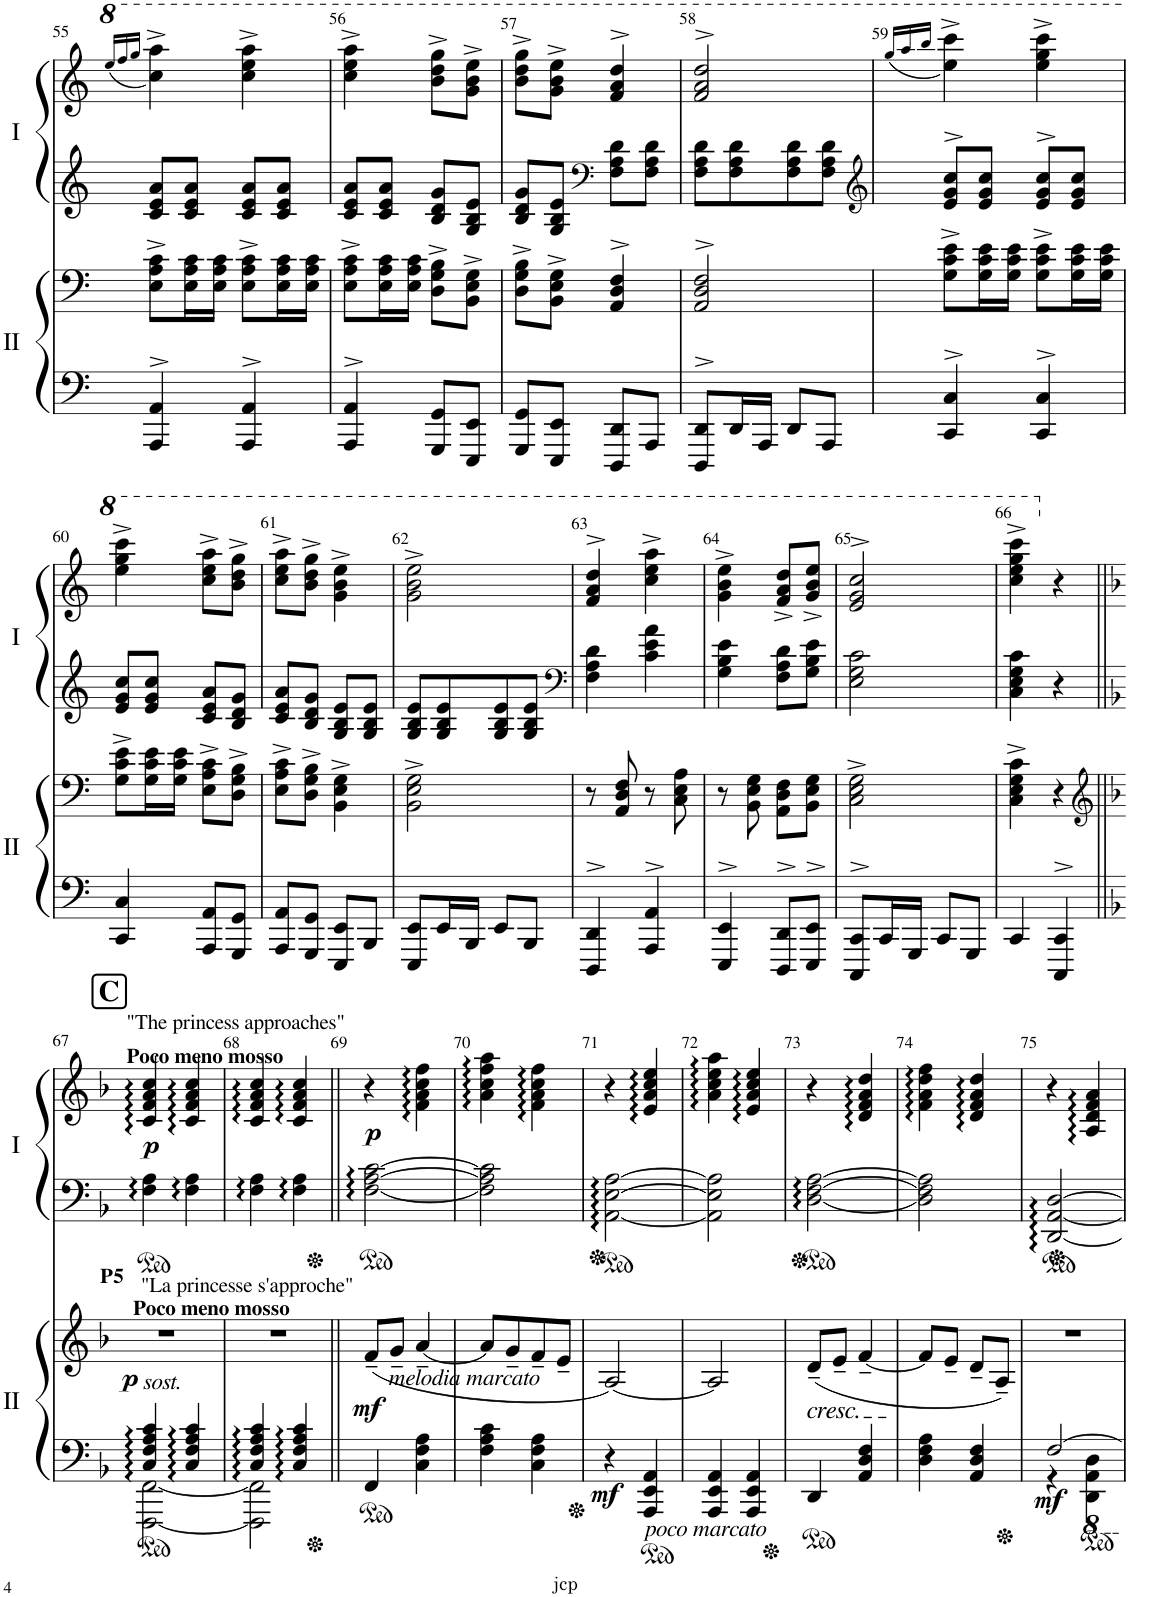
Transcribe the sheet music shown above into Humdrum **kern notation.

**kern	**kern	**dynam	**kern	**kern	**dynam
*part2	*part2	*part2	*part1	*part1	*part1
*staff4	*staff3	*staff3/4	*staff2	*staff1	*staff1/2
*I"Piano II	*	*	*I"Piano I	*	*
*I'II	*	*	*I'I	*	*
!!LO:PB:g=z
*clefF4	*clefF4	*	*clefG2	*clefG2	*
*k[]	*k[]	*	*k[]	*k[]	*
*M2/4	*M2/4	*	*M2/4	*M2/4	*
=55	=55	=55	=55	=55	=55
.	.	.	.	(16qeee/LL	.
.	.	.	.	16qfff/	.
.	.	.	.	16qggg/JJ	.
4AAA/^> 4AA/^>	8E\^ 8A\^ 8c\^L	.	8c/ 8e/ 8a/L	4ccc\^ 4aaa\^)	.
.	16E\ 16A\ 16c\L	.	8c/ 8e/ 8a/J	.	.
.	16E\ 16A\ 16c\JJ	.	.	.	.
4AAA/^> 4AA/^>	8E\^ 8A\^ 8c\^L	.	8c/ 8e/ 8a/L	4ccc\^ 4eee\^ 4aaa\^	.
.	16E\ 16A\ 16c\L	.	8c/ 8e/ 8a/J	.	.
.	16E\ 16A\ 16c\JJ	.	.	.	.
=56	=56	=56	=56	=56	=56
4AAA/^> 4AA/^>	8E\^ 8A\^ 8c\^L	.	8c/ 8e/ 8a/L	4ccc\^ 4eee\^ 4aaa\^	.
.	16E\ 16A\ 16c\L	.	8c/ 8e/ 8a/J	.	.
.	16E\ 16A\ 16c\JJ	.	.	.	.
8GGG/ 8GG/L	8D\^ 8G\^ 8B\^L	.	8B/ 8d/ 8g/L	8bb\^ 8ddd\^ 8ggg\^L	.
8EEE/ 8EE/J	8BB\^ 8E\^ 8G\^J	.	8G/ 8B/ 8e/J	8gg\^ 8bb\^ 8eee\^J	.
=57	=57	=57	=57	=57	=57
8GGG/ 8GG/L	8D\^ 8G\^ 8B\^L	.	8B/ 8d/ 8g/L	8bb\^ 8ddd\^ 8ggg\^L	.
8EEE/ 8EE/J	8BB\^ 8E\^ 8G\^J	.	8G/ 8B/ 8e/J	8gg\^ 8bb\^ 8eee\^J	.
*	*	*	*clefF4	*	*
8DDD/ 8DD/L	4AA/^> 4D/^> 4F/^>	.	8F\ 8A\ 8d\L	4ff/^> 4aa/^> 4ddd/^>	.
8AAA/J	.	.	8F\ 8A\ 8d\J	.	.
=58	=58	=58	=58	=58	=58
8DDD/^> 8DD/^>L	2AA/^> 2D/^> 2F/^>	.	8F\ 8A\ 8d\L	2ff/^> 2aa/^> 2ddd/^>	.
16DD/L	.	.	8F\ 8A\ 8d\	.	.
16AAA/JJ	.	.	.	.	.
8DD/L	.	.	8F\ 8A\ 8d\	.	.
8AAA/J	.	.	8F\ 8A\ 8d\J	.	.
=59	=59	=59	=59	=59	=59
*	*	*	*clefG2	*	*
.	.	.	.	(16qggg/LL	.
.	.	.	.	16qaaa/	.
.	.	.	.	16qbbb/JJ	.
4CC/^> 4C/^>	8G\^ 8c\^ 8e\^L	.	8e/^> 8g/^> 8cc/^>L	4eee\^ 4cccc\^)	.
.	16G\ 16c\ 16e\L	.	8e/ 8g/ 8cc/J	.	.
.	16G\ 16c\ 16e\JJ	.	.	.	.
4CC/^> 4C/^>	8G\^ 8c\^ 8e\^L	.	8e/^> 8g/^> 8cc/^>L	4eee\^ 4ggg\^ 4cccc\^	.
.	16G\ 16c\ 16e\L	.	8e/ 8g/ 8cc/J	.	.
.	16G\ 16c\ 16e\JJ	.	.	.	.
!!LO:LB:g=z
=60	=60	=60	=60	=60	=60
4CC/ 4C/	8G\^ 8c\^ 8e\^L	.	8e/ 8g/ 8cc/L	4eee\^ 4ggg\^ 4cccc\^	.
.	16G\ 16c\ 16e\L	.	8e/ 8g/ 8cc/J	.	.
.	16G\ 16c\ 16e\JJ	.	.	.	.
8AAA/ 8AA/L	8E\^ 8A\^ 8c\^L	.	8c/ 8e/ 8a/L	8ccc\^ 8eee\^ 8aaa\^L	.
8GGG/ 8GG/J	8D\^ 8G\^ 8B\^J	.	8B/ 8d/ 8g/J	8bb\^ 8ddd\^ 8ggg\^J	.
=61	=61	=61	=61	=61	=61
8AAA/ 8AA/L	8E\^ 8A\^ 8c\^L	.	8c/ 8e/ 8a/L	8ccc\^ 8eee\^ 8aaa\^L	.
8GGG/ 8GG/J	8D\^ 8G\^ 8B\^J	.	8B/ 8d/ 8g/J	8bb\^ 8ddd\^ 8ggg\^J	.
8EEE/ 8EE/L	4BB\^ 4E\^ 4G\^	.	8G/ 8B/ 8e/L	4gg\^ 4bb\^ 4eee\^	.
8BBB/J	.	.	8G/ 8B/ 8e/J	.	.
=62	=62	=62	=62	=62	=62
8EEE/ 8EE/L	2BB\^ 2E\^ 2G\^	.	8G/ 8B/ 8e/L	2gg\^ 2bb\^ 2eee\^	.
16EE/L	.	.	8G/ 8B/ 8e/	.	.
16BBB/JJ	.	.	.	.	.
8EE/L	.	.	8G/ 8B/ 8e/	.	.
8BBB/J	.	.	8G/ 8B/ 8e/J	.	.
=63	=63	=63	=63	=63	=63
*	*	*	*clefF4	*	*
4DDD/^> 4DD/^>	8r	.	4F\ 4A\ 4d\	4ff/^> 4aa/^> 4ddd/^>	.
.	8AA/ 8D/ 8F/	.	.	.	.
4AAA/^> 4AA/^>	8r	.	4c\ 4e\ 4a\	4ccc\^ 4eee\^ 4aaa\^	.
.	8C\ 8E\ 8A\	.	.	.	.
=64	=64	=64	=64	=64	=64
4EEE/^> 4EE/^>	8r	.	4G\ 4B\ 4e\	4gg\^ 4bb\^ 4eee\^	.
.	8BB\ 8E\ 8G\	.	.	.	.
8DDD/^> 8DD/^>L	8AA\ 8D\ 8F\L	.	8F\ 8A\ 8d\L	8ff/^ 8aa/^ 8ddd/^L	.
8EEE/^> 8EE/^>J	8BB\ 8E\ 8G\J	.	8G\ 8B\ 8e\J	8gg/^ 8bb/^ 8eee/^J	.
=65	=65	=65	=65	=65	=65
8CCC/^> 8CC/^>L	2C\^ 2E\^ 2G\^	.	2E\ 2G\ 2c\	2ee/^> 2gg/^> 2ccc/^>	.
16CC/L	.	.	.	.	.
16GGG/JJ	.	.	.	.	.
8CC/L	.	.	.	.	.
8GGG/J	.	.	.	.	.
=66	=66	=66	=66	=66	=66
4CC/	4C\^ 4E\^ 4G\^ 4c\^	.	4C\ 4E\ 4G\ 4c\	4ccc\^ 4eee\^ 4ggg\^ 4cccc\^	.
4CCC/^> 4CC/^>	4r	.	4r	4r	.
!!LO:LB:g=z
!!LO:REH:place=s1:a:B:cj:fs=14:t=C
=67||	=67||	=67||	=67||	=67||	=67||
*	*clefG2	*	*	*	*
*k[b-]	*k[b-]	*	*k[b-]	*k[b-]	*
*^	*	*	*	*	*
!	!	!	!	!	!LO:TX:a:t="The princess approaches"	!
!	!	!	!	!	!LO:TX:a:B:t=Poco meno mosso	!
!	!	!LO:TX:a:t="La princesse s'approche"	!	!	!	!
!	!	!LO:TX:a:B:t=Poco meno mosso	!	!	!	!
!	!	!LO:TX:a:B:t=P5	!	!	!	!
!	!	!LO:TX:b:i:t=sost.	!	!	!	!
!	!	!	!LO:DY:b	!	!	!LO:DY:b
4C/ 4F/ 4A/ 4c/	[2FFF\ [2FF\	2r	p	4F\ 4A\	4c/ 4f/ 4a/ 4cc/	p
4C/ 4F/ 4A/ 4c/	.	.	.	4F\ 4A\	4c/ 4f/ 4a/ 4cc/	.
=68	=68	=68	=68	=68	=68	=68
4C/ 4F/ 4A/ 4c/	2FFF\] 2FF\]	2r	.	4F\ 4A\	4c/ 4f/ 4a/ 4cc/	.
4C/ 4F/ 4A/ 4c/	.	.	.	4F\ 4A\	4c/ 4f/ 4a/ 4cc/	.
*v	*v	*	*	*	*	*
=69||	=69||	=69||	=69||	=69||	=69||
!	!LO:TX:b:i:t=melodia marcato	!	!	!	!
!	!	!LO:DY:b	!	!	!LO:DY:b
4FF/	(<8f~/L	mf	[2F\ [2A\ [2c\	4r	p
.	8g~/J	.	.	.	.
4C\ 4F\ 4A\	[4a~/	.	.	4f\ 4a\ 4cc\ 4ff\	.
=70	=70	=70	=70	=70	=70
4F\ 4A\ 4c\	8a/L]	.	2F\] 2A\] 2c\]	4a\ 4cc\ 4ff\ 4aa\	.
.	8g~/	.	.	.	.
4C\ 4F\ 4A\	8f~/	.	.	4f\ 4a\ 4cc\ 4ff\	.
.	8e~/J	.	.	.	.
=71	=71	=71	=71	=71	=71
!	!	!LO:DY:b=2	!	!	!
4r	[2A/)	mf	[2AA\ [2E\ [2A\	4r	.
!LO:TX:b:i:t=poco marcato	!	!	!	!	!
4AAA/ 4EE/ 4AA/	.	.	.	4e/ 4a/ 4cc/ 4ee/	.
=72	=72	=72	=72	=72	=72
4AAA/ 4EE/ 4AA/	2A/]	.	2AA\] 2E\] 2A\]	4a\ 4cc\ 4ee\ 4aa\	.
4AAA/ 4EE/ 4AA/	.	.	.	4e/ 4a/ 4cc/ 4ee/	.
=73	=73	=73	=73	=73	=73
!	!LO:TX:b:i:t=cresc.	!	!	!	!
4DD/	(8d~/L	.	[2D\ [2F\ [2A\	4r	.
.	8e~/J	.	.	.	.
4AA/ 4D/ 4F/	[4f~/	.	.	4d/ 4f/ 4a/ 4dd/	.
=74	=74	=74	=74	=74	=74
4D\ 4F\ 4A\	8f/L]	.	2D\] 2F\] 2A\]	4f\ 4a\ 4dd\ 4ff\	.
.	8e~/J	.	.	.	.
4AA/ 4D/ 4F/	8d~/L	.	.	4d/ 4f/ 4a/ 4dd/	.
.	8A~/J)	.	.	.	.
=75	=75	=75	=75	=75	=75
*^	*	*	*	*	*
!	!	!	!LO:DY:b=2	!	!	!
[2F/	4r	2r	mf	[2DD/ [2AA/ [2D/	4r	.
.	4DDD\ 4AAA\ 4DD\	.	.	.	4A/ 4d/ 4f/ 4a/	.
*v	*v	*	*	*	*	*
=	=	=	=	=	=
*-	*-	*-	*-	*-	*-
